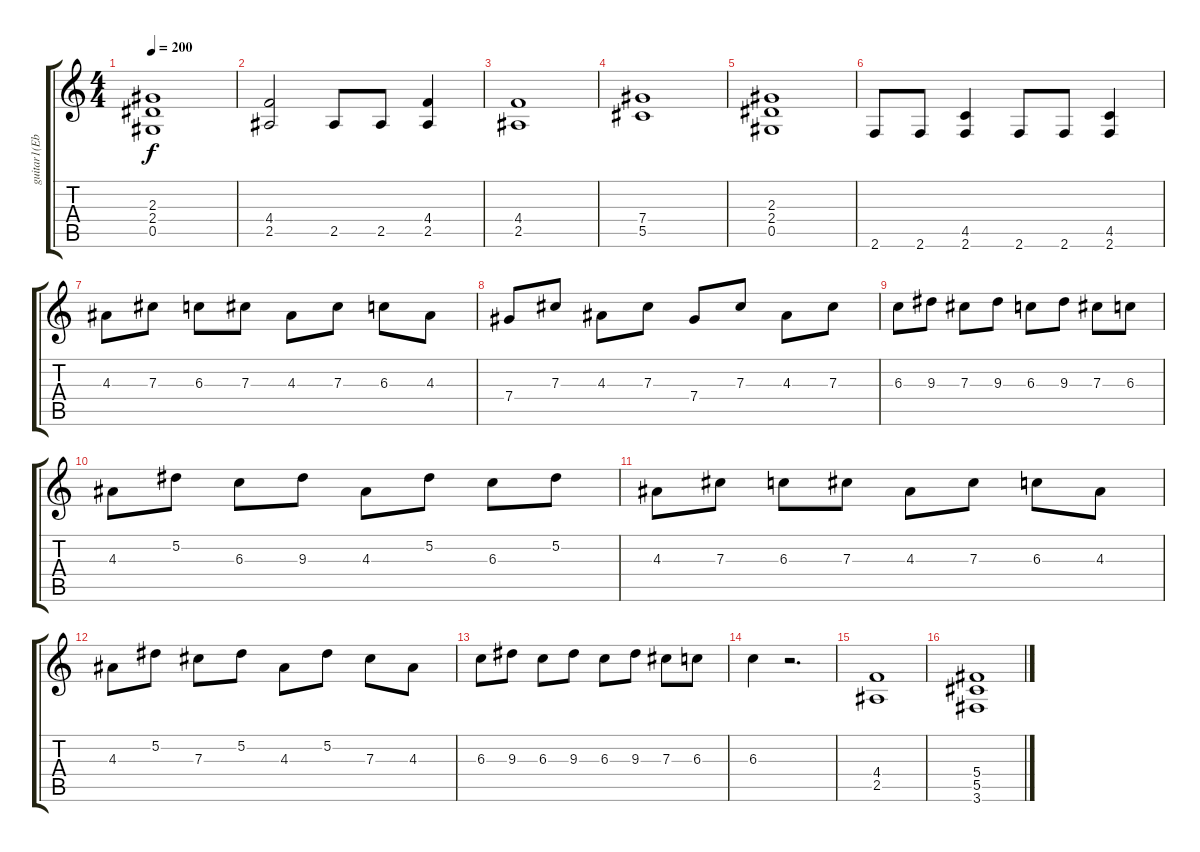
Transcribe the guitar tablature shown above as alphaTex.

\track ("guitar1(Eb)" "guitar1(Eb") {instrument overdrivenguitar}
\staff {score tabs}
\tuning (Eb4 Bb3 Gb3 Db3 Ab2 Eb2) {hide}
\ts (4 4)
\tempo 200
\clef g2
\ks c
(2.3 2.4 0.5).1{dy f} |
(4.4 2.5).2 2.5.8 2.5.8 (4.4 2.5).4 |
(4.4 2.5).1 |
(7.4 5.5).1 |
(2.3 2.4 0.5).1 |
2.6.8 2.6.8 (4.5 2.6).4 2.6.8 2.6.8 (4.5 2.6).4 |
4.3.8 7.3.8 6.3.8 7.3.8 4.3.8 7.3.8 6.3.8 4.3.8 |
7.4.8 7.3.8 4.3.8 7.3.8 7.4.8 7.3.8 4.3.8 7.3.8 |
6.3.8 9.3.8 7.3.8 9.3.8 6.3.8 9.3.8 7.3.8 6.3.8 |
4.3.8 5.2.8 6.3.8 9.3.8 4.3.8 5.2.8 6.3.8 5.2.8 |
4.3.8 7.3.8 6.3.8 7.3.8 4.3.8 7.3.8 6.3.8 4.3.8 |
4.3.8 5.2.8 7.3.8 5.2.8 4.3.8 5.2.8 7.3.8 4.3.8 |
6.3.8 9.3.8 6.3.8 9.3.8 6.3.8 9.3.8 7.3.8 6.3.8 |
6.3.4 r.2{d} |
(4.4 2.5).1 |
(5.4 5.5 3.6).1
